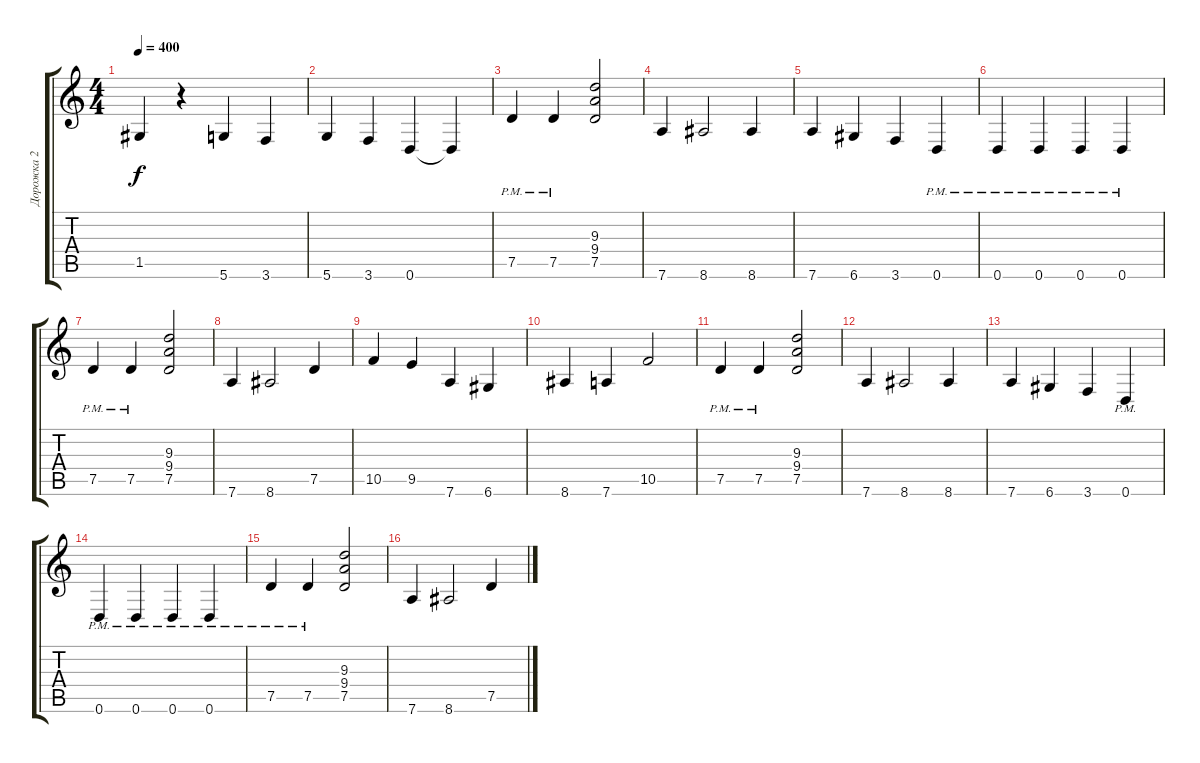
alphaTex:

\track ("Дорожка 2" "Дорожка 2") {instrument overdrivenguitar}
\staff {score tabs}
\tuning (D4 A3 F3 C3 G2 D2) {hide}
\ts (4 4)
\tempo 400
\clef g2
\ks c
1.5{t}.4{dy f} r.4 5.6.4 3.6.4 |
5.6.4 3.6.4 0.6.4 0.6{t}.4 |
7.5{pm}.4 7.5{pm}.4 (9.3 9.4 7.5).2 |
7.6.4 8.6.2 8.6.4 |
7.6.4 6.6.4 3.6.4 0.6{pm}.4 |
0.6{pm}.4 0.6{pm}.4 0.6{pm}.4 0.6{pm}.4 |
7.5{pm}.4 7.5{pm}.4 (9.3 9.4 7.5).2 |
7.6.4 8.6.2 7.5.4 |
10.5.4 9.5.4 7.6.4 6.6.4 |
8.6.4 7.6.4 10.5.2 |
7.5{pm}.4 7.5{pm}.4 (9.3 9.4 7.5).2 |
7.6.4 8.6.2 8.6.4 |
7.6.4 6.6.4 3.6.4 0.6{pm}.4 |
0.6{pm}.4 0.6{pm}.4 0.6{pm}.4 0.6{pm}.4 |
7.5{pm}.4 7.5{pm}.4 (9.3 9.4 7.5).2 |
7.6.4 8.6.2 7.5.4
